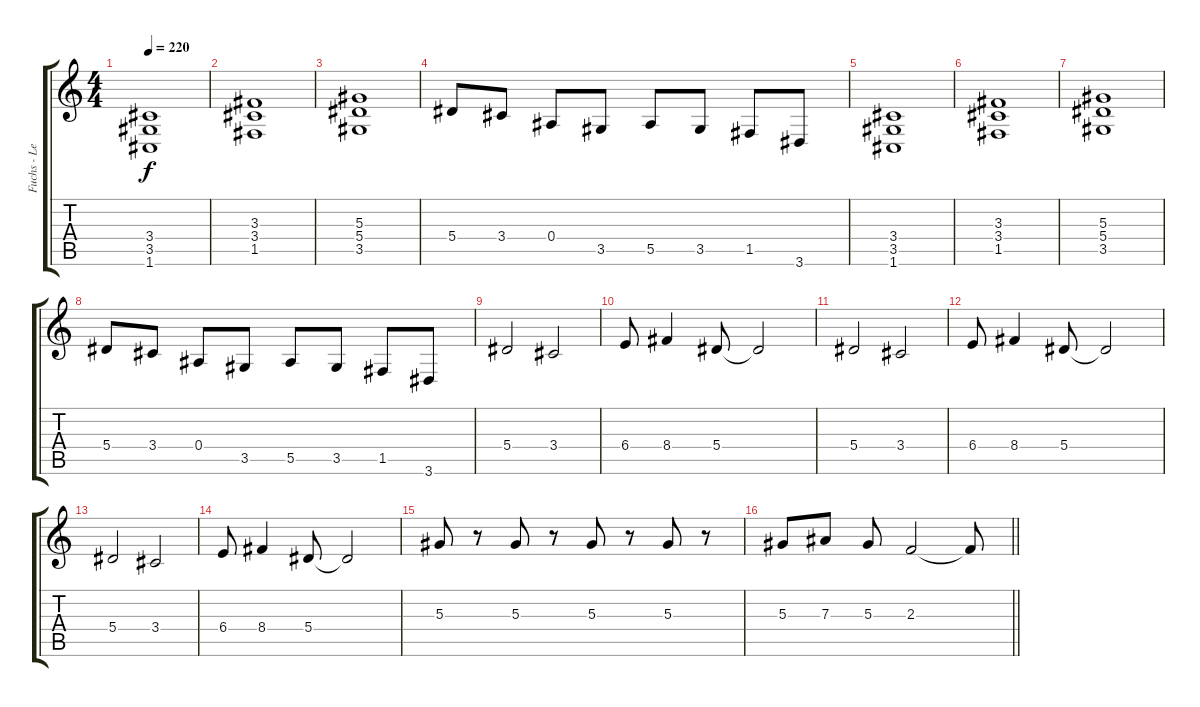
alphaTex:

\track ("Fuchs - Lead Guitar" "Fuchs - Le") {instrument overdrivenguitar}
\staff {score tabs}
\tuning (C4 G3 Eb3 Bb2 F2 C2) {hide}
\ts (4 4)
\tempo 220
\clef g2
\ks c
(3.4 3.5 1.6).1{dy f} |
(3.3 3.4 1.5).1 |
(5.3 5.4 3.5).1 |
5.4.8 3.4.8 0.4.8 3.5.8 5.5.8 3.5.8 1.5.8 3.6.8 |
(3.4 3.5 1.6).1 |
(3.3 3.4 1.5).1 |
(5.3 5.4 3.5).1 |
5.4.8 3.4.8 0.4.8 3.5.8 5.5.8 3.5.8 1.5.8 3.6.8 |
5.4.2 3.4.2 |
6.4.8 8.4.4 5.4.8 5.4{t}.2 |
5.4.2 3.4.2 |
6.4.8 8.4.4 5.4.8 5.4{t}.2 |
5.4.2 3.4.2 |
6.4.8 8.4.4 5.4.8 5.4{t}.2 |
5.3.8 r.8 5.3.8 r.8 5.3.8 r.8 5.3.8 r.8 |
\barLineRight lightlight
5.3.8 7.3.8 5.3.8 2.3.2 2.3{t}.8
